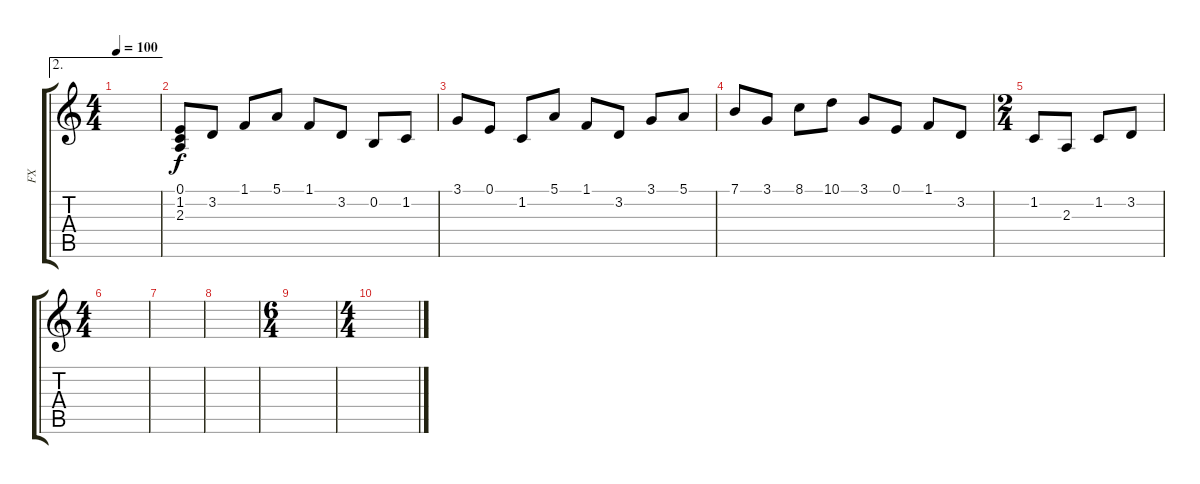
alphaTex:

\track ("FX" "FX") {instrument musicbox}
\staff {score tabs}
\tuning (E4 B3 G3 D3 A2 E2) {hide}
\ae 2
\ts (4 4)
\tempo 100
\clef g2
\ks c
|
(0.1 1.2 2.3).8 3.2.8 1.1.8 5.1.8 1.1.8 3.2.8 0.2.8 1.2.8 |
3.1.8 0.1.8 1.2.8 5.1.8 1.1.8 3.2.8 3.1.8 5.1.8 |
7.1.8 3.1.8 8.1.8 10.1.8 3.1.8 0.1.8 1.1.8 3.2.8 |
\ts (2 4)
1.2.8 2.3.8 1.2.8 3.2.8 |
\ts (4 4)
|
|
|
\ts (6 4)
|
\ts (4 4)
